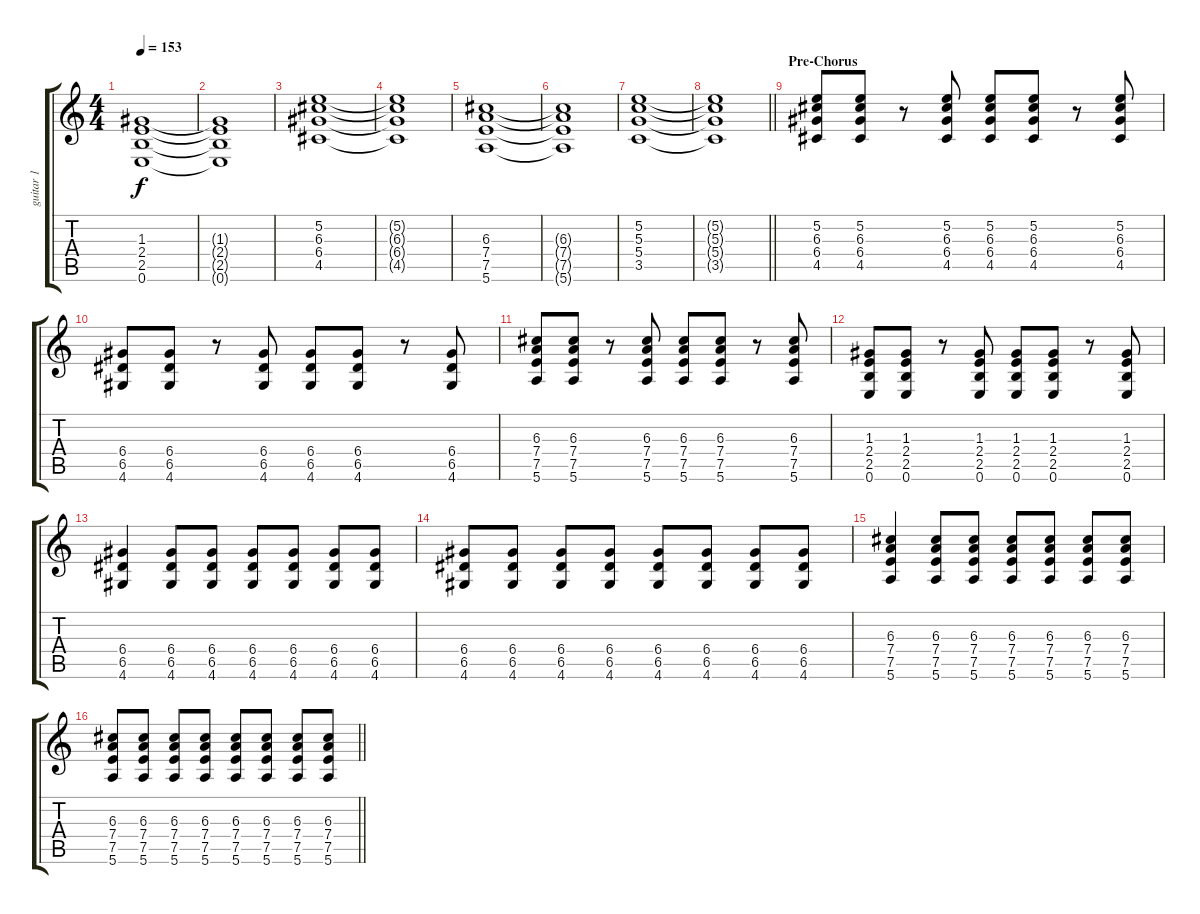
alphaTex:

\track ("guitar 1" "guitar 1") {instrument electricguitarjazz}
\staff {score tabs}
\tuning (E4 B3 G3 D3 A2 E2) {hide}
\ts (4 4)
\tempo 153
\clef g2
\ks c
(1.3 2.4 2.5 0.6).1{dy f} |
(1.3{t} 2.4{t} 2.5{t} 0.6{t}).1 |
(5.2 6.3 6.4 4.5).1 |
(5.2{t} 6.3{t} 6.4{t} 4.5{t}).1 |
(6.3 7.4 7.5 5.6).1 |
(6.3{t} 7.4{t} 7.5{t} 5.6{t}).1 |
(5.2 5.3 5.4 3.5).1 |
\barLineRight lightlight
(5.2{t} 5.3{t} 5.4{t} 3.5{t}).1 |
\section ("" "Pre-Chorus")
(5.2 6.3 6.4 4.5).8 (5.2 6.3 6.4 4.5).8 r.8 (5.2 6.3 6.4 4.5).8 (5.2 6.3 6.4 4.5).8 (5.2 6.3 6.4 4.5).8 r.8 (5.2 6.3 6.4 4.5).8 |
(6.4 6.5 4.6).8 (6.4 6.5 4.6).8 r.8 (6.4 6.5 4.6).8 (6.4 6.5 4.6).8 (6.4 6.5 4.6).8 r.8 (6.4 6.5 4.6).8 |
(6.3 7.4 7.5 5.6).8 (6.3 7.4 7.5 5.6).8 r.8 (6.3 7.4 7.5 5.6).8 (6.3 7.4 7.5 5.6).8 (6.3 7.4 7.5 5.6).8 r.8 (6.3 7.4 7.5 5.6).8 |
(1.3 2.4 2.5 0.6).8 (1.3 2.4 2.5 0.6).8 r.8 (1.3 2.4 2.5 0.6).8 (1.3 2.4 2.5 0.6).8 (1.3 2.4 2.5 0.6).8 r.8 (1.3 2.4 2.5 0.6).8 |
(6.4 6.5 4.6).4 (6.4 6.5 4.6).8 (6.4 6.5 4.6).8 (6.4 6.5 4.6).8 (6.4 6.5 4.6).8 (6.4 6.5 4.6).8 (6.4 6.5 4.6).8 |
(6.4 6.5 4.6).8 (6.4 6.5 4.6).8 (6.4 6.5 4.6).8 (6.4 6.5 4.6).8 (6.4 6.5 4.6).8 (6.4 6.5 4.6).8 (6.4 6.5 4.6).8 (6.4 6.5 4.6).8 |
(6.3 7.4 7.5 5.6).4 (6.3 7.4 7.5 5.6).8 (6.3 7.4 7.5 5.6).8 (6.3 7.4 7.5 5.6).8 (6.3 7.4 7.5 5.6).8 (6.3 7.4 7.5 5.6).8 (6.3 7.4 7.5 5.6).8 |
\barLineRight lightlight
(6.3 7.4 7.5 5.6).8 (6.3 7.4 7.5 5.6).8 (6.3 7.4 7.5 5.6).8 (6.3 7.4 7.5 5.6).8 (6.3 7.4 7.5 5.6).8 (6.3 7.4 7.5 5.6).8 (6.3 7.4 7.5 5.6).8 (6.3 7.4 7.5 5.6).8
